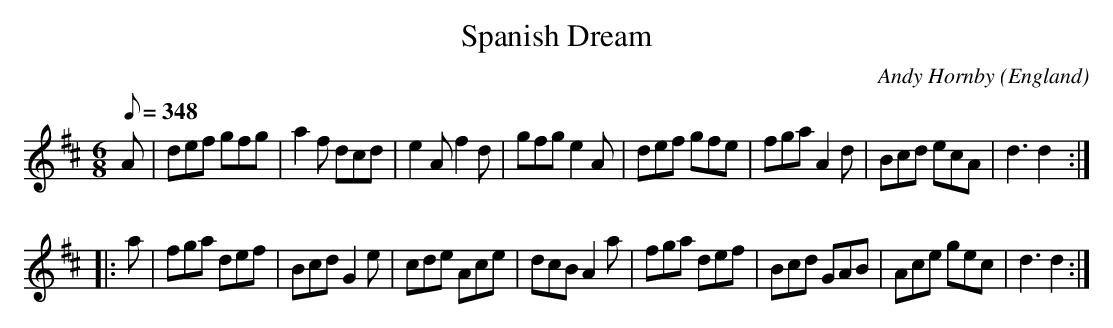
X:1
T:Spanish Dream
C:Andy Hornby
M:6/8
O:England
Q:1/8=348
K:D major
A|\
def gfg|a2f dcd|e2A f2d|gfg e2A|\
def gfe|fga A2d|Bcd ecA|d3 d2::
a|\
fga def|Bcd G2e|cde Ace|dcB A2a|\
fga def|Bcd GAB|Ace gec|d3 d2:|
